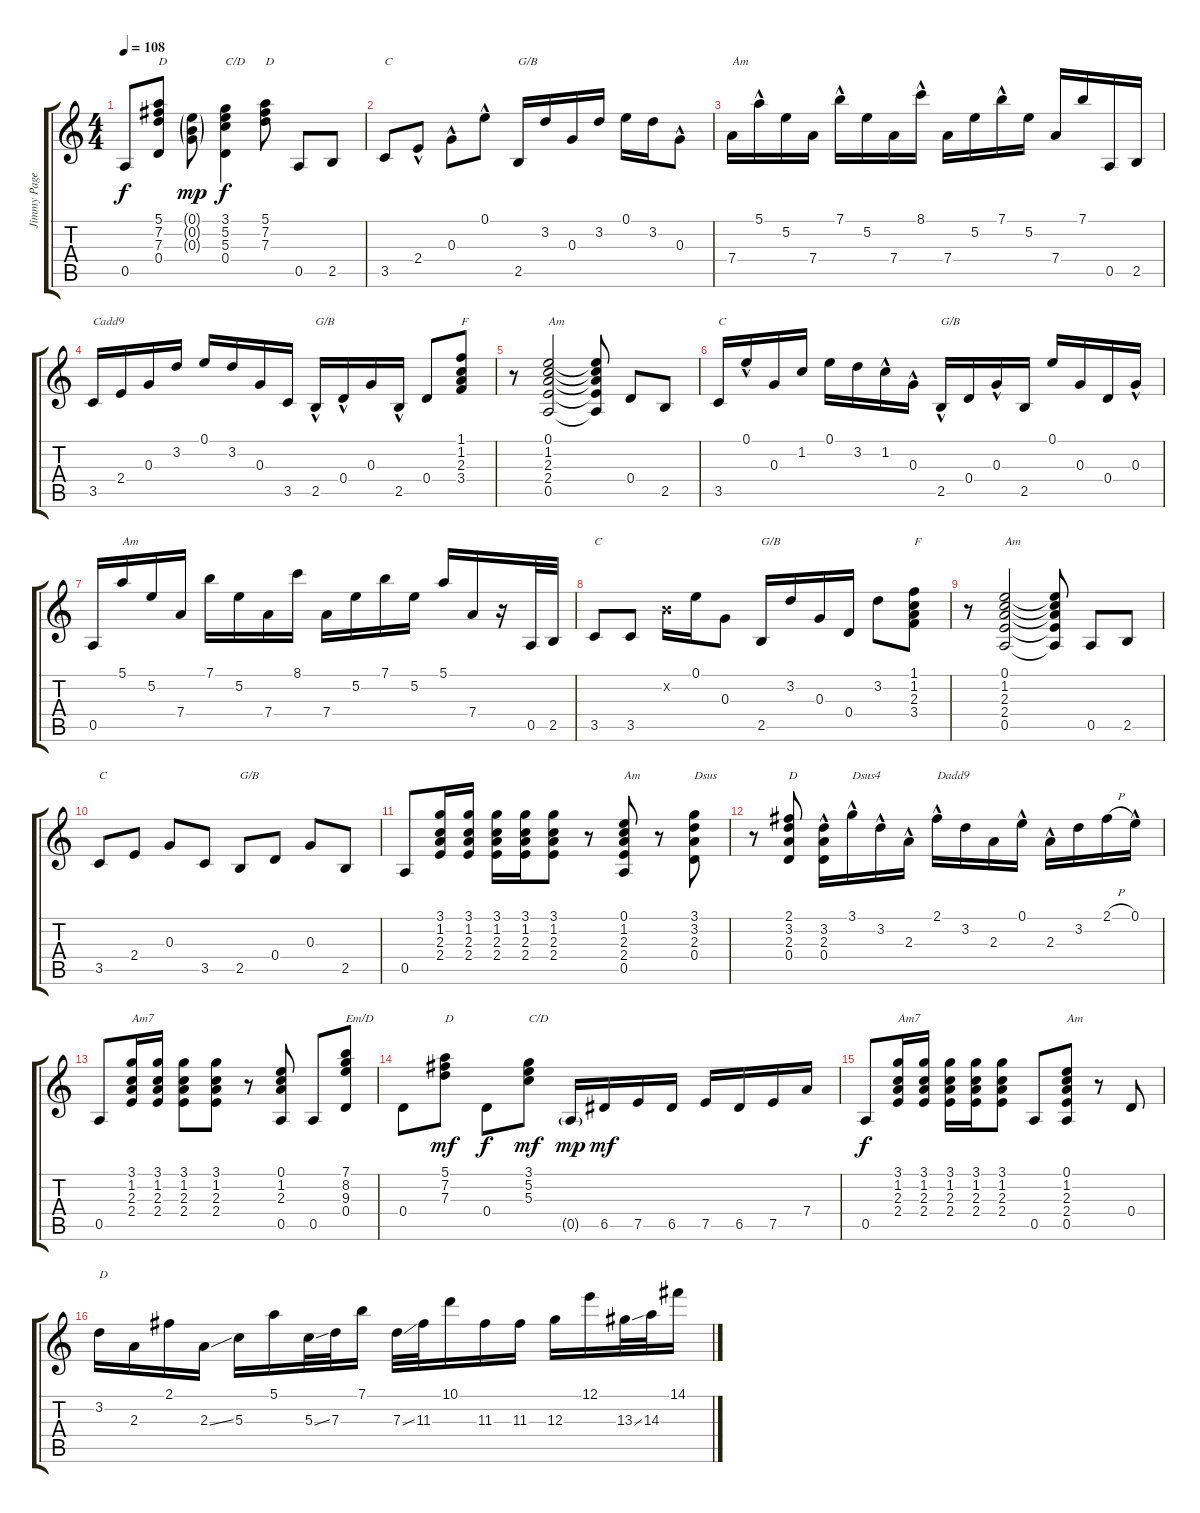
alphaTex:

\track ("Jimmy Page" "Jimmy Page") {instrument overdrivenguitar}
\staff {score tabs}
\tuning (E4 B3 G3 D3 A2 E2) {hide}
\ts (4 4)
\tempo 108
\clef g2
\ks c
0.5.8{dy f} (5.1 7.2 7.3 0.4).8{txt "D"} (0.1{g} 0.2{g} 0.3{g}).8{dy mp} (3.1 5.2 5.3 0.4).4{txt "C/D" dy f} (5.1 7.2 7.3).8{txt "D"} 0.5.8 2.5.8 |
3.5.8{txt "C"} 2.4{hac}.8 0.3{hac}.8 0.1{hac}.8 2.5.16{txt "G/B"} 3.2.16 0.3.16 3.2.16 0.1.16 3.2.16 0.3{hac}.8 |
7.4.16{txt "Am"} 5.1{hac}.16 5.2.16 7.4.16 7.1{hac}.16 5.2.16 7.4.16 8.1{hac}.16 7.4.16 5.2.16 7.1{hac}.16 5.2.16 7.4.16 7.1.16 0.5.16 2.5.16 |
3.5.16{txt "Cadd9"} 2.4.16 0.3.16 3.2.16 0.1.16 3.2.16 0.3.16 3.5.16 2.5{hac}.16{txt "G/B"} 0.4{hac}.16 0.3.16 2.5{hac}.16 0.4.8 (1.1 1.2 2.3 3.4).8{txt "F"} |
r.8 (0.1 1.2 2.3 2.4 0.5).2{txt "Am"} (0.1{t} 1.2{t} 2.3{t} 2.4{t} 0.5{t}).8 0.4.8 2.5.8 |
3.5.16{txt "C"} 0.1{hac}.16 0.3.16 1.2.16 0.1.16 3.2.16 1.2{hac}.16 0.3{hac}.16 2.5{hac}.16{txt "G/B"} 0.4.16 0.3{hac}.16 2.5.16 0.1.16 0.3.16 0.4.16 0.3{hac}.16 |
0.5.16 5.1.16{txt "Am"} 5.2.16 7.4.16 7.1.16 5.2.16 7.4.16 8.1.16 7.4.16 5.2.16 7.1.16 5.2.16 5.1.16 7.4.16 r.16 0.5.32 2.5.32 |
3.5.8{txt "C"} 3.5.8 0.2{x}.16 0.1.16 0.3.8 2.5.16{txt "G/B"} 3.2.16 0.3.16 0.4.16 3.2.8 (1.1 1.2 2.3 3.4).8{txt "F"} |
r.8 (0.1 1.2 2.3 2.4 0.5).2{txt "Am"} (0.1{t} 1.2{t} 2.3{t} 2.4{t} 0.5{t}).8 0.5.8 2.5.8 |
3.5.8{txt "C"} 2.4.8 0.3.8 3.5.8 2.5.8{txt "G/B"} 0.4.8 0.3.8 2.5.8 |
0.5.8 (3.1 1.2 2.3 2.4).16 (3.1 1.2 2.3 2.4).16 (3.1 1.2 2.3 2.4).16 (3.1 1.2 2.3 2.4).16 (3.1 1.2 2.3 2.4).8 r.8 (0.1 1.2 2.3 2.4 0.5).8{txt "Am"} r.8 (3.1 3.2 2.3 0.4).8{txt "Dsus"} |
r.8 (2.1 3.2 2.3 0.4).8{txt "D"} (3.2 2.3{hac} 0.4{hac}).16 3.1{hac}.16{txt "Dsus4"} 3.2{hac}.16 2.3{hac}.16 2.1{hac}.16{txt "Dadd9"} 3.2.16 2.3.16 0.1{hac}.16 2.3{hac}.16 3.2.16 2.1{h}.16 0.1{hac}.16 |
0.5.8 (3.1 1.2 2.3 2.4).16{txt "Am7"} (3.1 1.2 2.3 2.4).16 (3.1 1.2 2.3 2.4).8 (3.1 1.2 2.3 2.4).8 r.8 (0.1 1.2 2.3 0.5).8 0.5.8 (7.1 8.2 9.3 0.4).8{txt "Em/D"} |
0.4.8 (5.1 7.2 7.3).8{txt "D" dy mf} 0.4.8{dy f} (3.1 5.2 5.3).8{txt "C/D" dy mf} 0.5{g}.16{dy mp} 6.5.16{dy mf} 7.5.16 6.5.16 7.5.16 6.5.16 7.5.16 7.4.16 |
0.5.8{dy f} (3.1 1.2 2.3 2.4).16{txt "Am7"} (3.1 1.2 2.3 2.4).16 (3.1 1.2 2.3 2.4).16 (3.1 1.2 2.3 2.4).16 (3.1 1.2 2.3 2.4).8 0.5.8 (0.1 1.2 2.3 2.4 0.5).8{txt "Am"} r.8 0.4.8 |
3.2.16{txt "D"} 2.3.16 2.1.16 2.3{ss}.16 5.3.16 5.1.16 5.3{ss}.32 7.3.32 7.1.16 7.3{ss}.32 11.3.32 10.1.16 11.3.16 11.3.16 12.3.16 12.1.16 13.3{ss}.32 14.3.32 14.1.16
